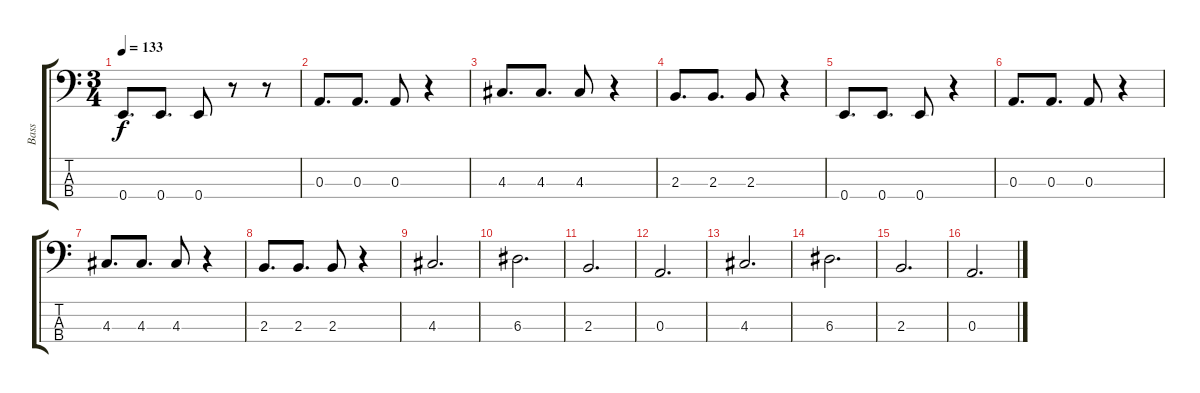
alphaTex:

\track ("Bass" "Bass") {instrument electricbasspick}
\staff {score tabs}
\tuning (G2 D2 A1 E1) {hide}
\ts (3 4)
\tempo 133
\clef f4
\ks c
0.4.8{d dy f} 0.4.8{d} 0.4.8 r.8 r.8 |
0.3.8{d} 0.3.8{d} 0.3.8 r.4 |
4.3.8{d} 4.3.8{d} 4.3.8 r.4 |
2.3.8{d} 2.3.8{d} 2.3.8 r.4 |
0.4.8{d} 0.4.8{d} 0.4.8 r.4 |
0.3.8{d} 0.3.8{d} 0.3.8 r.4 |
4.3.8{d} 4.3.8{d} 4.3.8 r.4 |
2.3.8{d} 2.3.8{d} 2.3.8 r.4 |
4.3.2{d} |
6.3.2{d} |
2.3.2{d} |
0.3.2{d} |
4.3.2{d} |
6.3.2{d} |
2.3.2{d} |
0.3.2{d}
